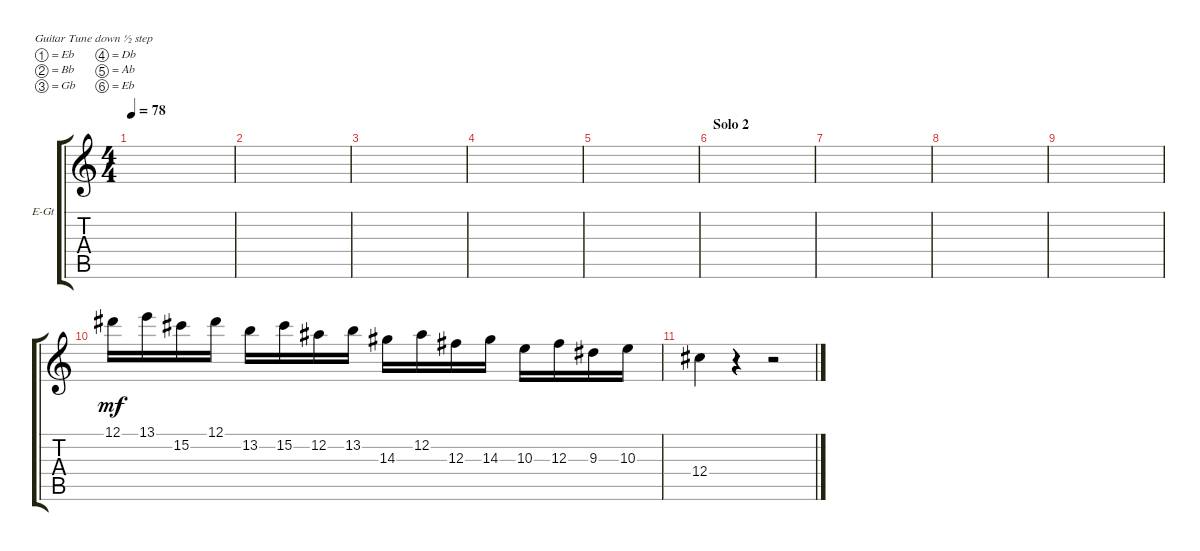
\defaultSystemsLayout 4
\bracketExtendMode groupsimilarinstruments
\firstSystemTrackNameOrientation horizontal
\otherSystemsTrackNameOrientation horizontal
\track ("Electric Guitar 4" "E-Gt") {instrument electricguitarclean}
\staff {score tabs}
\tuning (Eb4 Bb3 Gb3 Db3 Ab2 Eb2)
\ts (4 4)
\tempo 78
\clef g2
\ks c
|
|
|
|
|
\section ("" "Solo 2")
|
|
|
|
12.1.16{dy mf} 13.1.16 15.2.16 12.1.16 13.2.16 15.2.16 12.2.16 13.2.16 14.3.16 12.2.16 12.3.16 14.3.16 10.3.16 12.3.16 9.3.16 10.3.16 |
12.4.4 r.4 r.2
